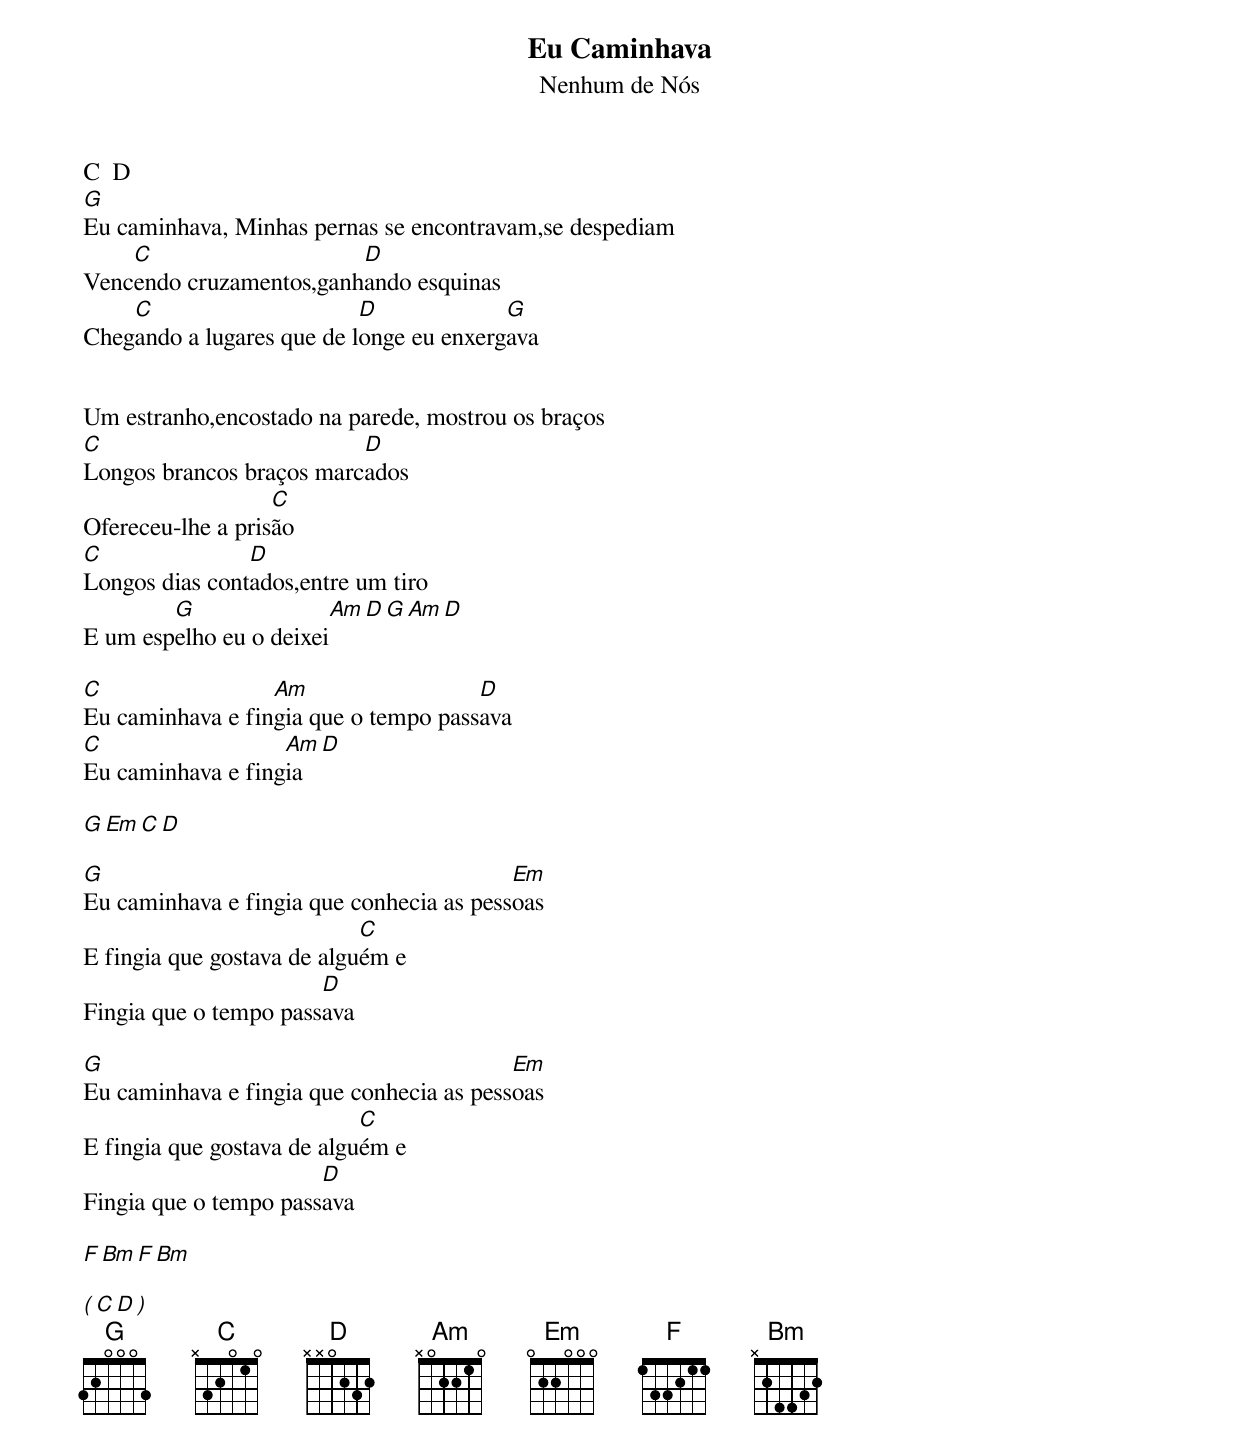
Eu Caminhava
Nenhum de Nós

C  D
G
Eu caminhava, Minhas pernas se encontravam,se despediam
    C                    D
Vencendo cruzamentos,ganhando esquinas
    C                      D             G
Chegando a lugares que de longe eu enxergava


Um estranho,encostado na parede, mostrou os braços
C                         D
Longos brancos braços marcados
                   C
Ofereceu-lhe a prisão
C               D
Longos dias contados,entre um tiro
        G                Am D G Am D
E um espelho eu o deixei

C                 Am                  D
Eu caminhava e fingia que o tempo passava
C                  Am    D
Eu caminhava e fingia

G  Em  C  D

G                                         Em
Eu caminhava e fingia que conhecia as pessoas
                            C
E fingia que gostava de alguém e
                       D
Fingia que o tempo passava

G                                         Em
Eu caminhava e fingia que conhecia as pessoas
                            C
E fingia que gostava de alguém e
                       D
Fingia que o tempo passava

F  Bm  F  Bm

( C  D )
